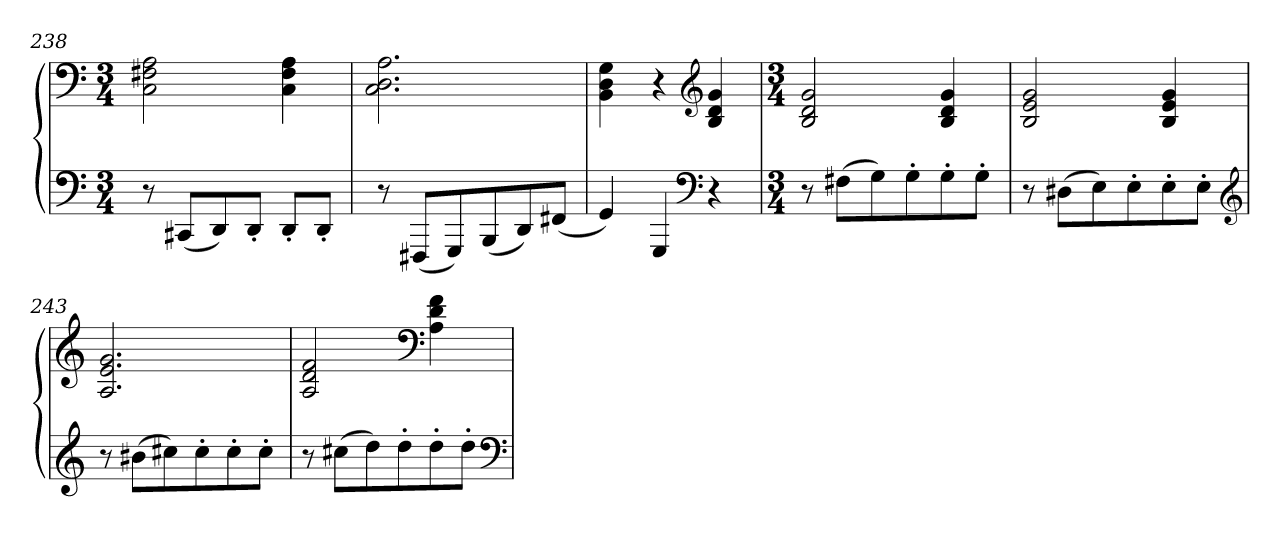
**kern	**kern
*part1	*part1
*staff2	*staff1
*clefF4	*clefF4
*k[]	*k[]
*C:	*C:
*M3/4	*M3/4
=238	=238
8r	2C 2F#X 2A
(8CC#XL	.
8DD)	.
8DD'J	.
8DD'L	4C 4F# 4A
8DD'J	.
=239	=239
8r	2.C 2.D 2.A
(8FFF#XL	.
8GGG)	.
(8BBB	.
8DD)	.
(8FF#XJ	.
=240	=240
4GG)	4BB 4D 4G
4GGG	4r
*clefF4	*clefG2
*k[]	*k[]
*C:	*C:
4r	4B 4d 4g
=241	=241
*M3/4	*M3/4
8r	2B 2d 2g
(8F#XL	.
8G)	.
8G'	.
8G'	4B 4d 4g
8G'J	.
=242	=242
8r	2B 2e 2g
(8D#XL	.
8E)	.
8E'	.
8E'	4B 4e 4g
8E'J	.
*clefG2	*
=243	=243
8r	2.A 2.e 2.g
(8b#XL	.
8cc#X)	.
8cc#'	.
8cc#'	.
8cc#'J	.
=244	=244
8r	2A 2d 2f
(8cc#XL	.
8dd)	.
8dd'	.
*	*clefF4
8dd'	4A 4d 4f
8dd'J	.
*clefF4	*
=	=
*-	*-
